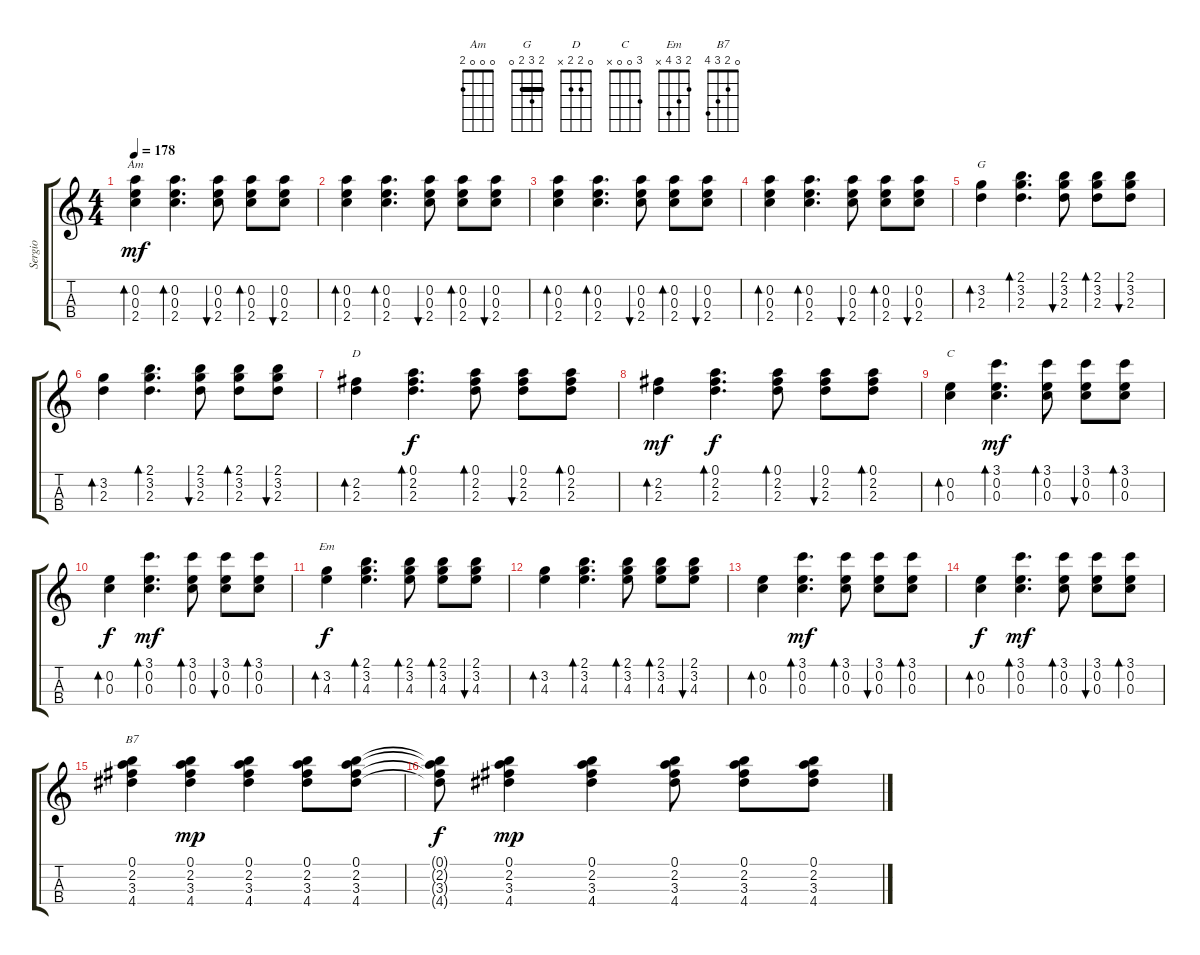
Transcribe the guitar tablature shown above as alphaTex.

\track ("Sergio" "Sergio") {instrument acousticguitarnylon}
\staff {score tabs}
\tuning (A4 E4 C4 G4) {hide}
\chord ("Am" 0 0 0 2)
\chord ("G" 2 3 2 0) {barre 2}
\chord ("D" 0 2 2 x)
\chord ("C" 3 0 0 x)
\chord ("Em" 2 3 4 x)
\chord ("B7" 0 2 3 4)
\ts (4 4)
\tempo 178
\clef g2
\ks c
(0.2 0.3 2.4).4{bd 30 ch "Am" dy mf} (0.2 0.3 2.4).4{d bd 30} (0.2 0.3 2.4).8{bu 60} (0.2 0.3 2.4).8{bd 60} (0.2 0.3 2.4).8{bu 60} |
(0.2 0.3 2.4).4{bd 30} (0.2 0.3 2.4).4{d bd 30} (0.2 0.3 2.4).8{bu 60} (0.2 0.3 2.4).8{bd 60} (0.2 0.3 2.4).8{bu 60} |
(0.2 0.3 2.4).4{bd 30} (0.2 0.3 2.4).4{d bd 30} (0.2 0.3 2.4).8{bu 60} (0.2 0.3 2.4).8{bd 60} (0.2 0.3 2.4).8{bu 60} |
(0.2 0.3 2.4).4{bd 30} (0.2 0.3 2.4).4{d bd 30} (0.2 0.3 2.4).8{bu 60} (0.2 0.3 2.4).8{bd 60} (0.2 0.3 2.4).8{bu 60} |
(3.2 2.3).4{bd 30 ch "G"} (2.1 3.2 2.3).4{d bd 60} (2.1 3.2 2.3).8{bu 60} (2.1 3.2 2.3).8{bd 60} (2.1 3.2 2.3).8{bu 60} |
(3.2 2.3).4{bd 30} (2.1 3.2 2.3).4{d bd 60} (2.1 3.2 2.3).8{bu 60} (2.1 3.2 2.3).8{bd 60} (2.1 3.2 2.3).8{bu 60} |
(2.2 2.3).4{bd 30 ch "D"} (0.1 2.2 2.3).4{d bd 60 dy f} (0.1 2.2 2.3).8{bd 60} (0.1 2.2 2.3).8{bu 60} (0.1 2.2 2.3).8{bd 60} |
(2.2 2.3).4{bd 30 dy mf} (0.1 2.2 2.3).4{d bd 60 dy f} (0.1 2.2 2.3).8{bd 60} (0.1 2.2 2.3).8{bu 60} (0.1 2.2 2.3).8{bd 60} |
(0.2 0.3).4{bd 30 ch "C"} (3.1 0.2 0.3).4{d bd 60 dy mf} (3.1 0.2 0.3).8{bd 60} (3.1 0.2 0.3).8{bu 60} (3.1 0.2 0.3).8{bd 60} |
(0.2 0.3).4{bd 30 dy f} (3.1 0.2 0.3).4{d bd 60 dy mf} (3.1 0.2 0.3).8{bd 60} (3.1 0.2 0.3).8{bu 60} (3.1 0.2 0.3).8{bd 60} |
(3.2 4.3).4{bd 30 ch "Em" dy f} (2.1 3.2 4.3).4{d bd 60} (2.1 3.2 4.3).8{bd 60} (2.1 3.2 4.3).8{bd 60} (2.1 3.2 4.3).8{bu 60} |
(3.2 4.3).4{bd 30} (2.1 3.2 4.3).4{d bd 60} (2.1 3.2 4.3).8{bd 60} (2.1 3.2 4.3).8{bd 60} (2.1 3.2 4.3).8{bu 60} |
(0.2 0.3).4{bd 30} (3.1 0.2 0.3).4{d bd 60 dy mf} (3.1 0.2 0.3).8{bd 60} (3.1 0.2 0.3).8{bu 60} (3.1 0.2 0.3).8{bd 60} |
(0.2 0.3).4{bd 30 dy f} (3.1 0.2 0.3).4{d bd 60 dy mf} (3.1 0.2 0.3).8{bd 60} (3.1 0.2 0.3).8{bu 60} (3.1 0.2 0.3).8{bd 60} |
(0.1 2.2 3.3 4.4).4{ch "B7"} (0.1 2.2 3.3 4.4).4{dy mp} (0.1 2.2 3.3 4.4).4 (0.1 2.2 3.3 4.4).8 (0.1 2.2 3.3 4.4).8 |
(0.1{t} 2.2{t} 3.3{t} 4.4{t}).8{dy f} (0.1 2.2 3.3 4.4).4{dy mp} (0.1 2.2 3.3 4.4).4 (0.1 2.2 3.3 4.4).8 (0.1 2.2 3.3 4.4).8 (0.1 2.2 3.3 4.4).8
